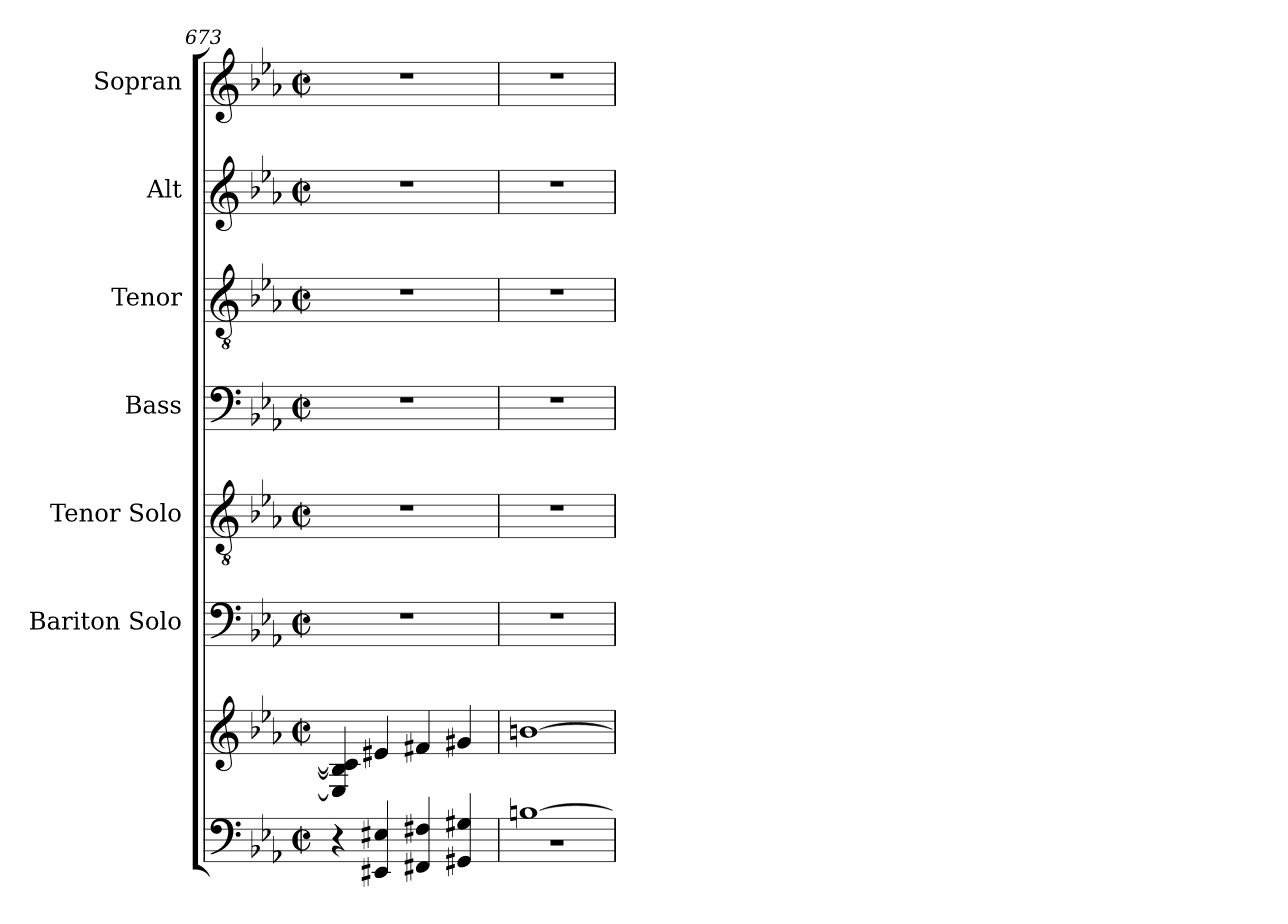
**kern	**kern	**kern	**kern	**kern	**kern	**kern	**kern
*part7	*part7	*part6	*part5	*part4	*part3	*part2	*part1
*staff8	*staff7	*staff6	*staff5	*staff4	*staff3	*staff2	*staff1
*	*	*I"Bariton Solo	*I"Tenor Solo	*I"Bass	*I"Tenor	*I"Alt	*I"Sopran
*	*	*	*	*I'B.	*I'T.	*I'A.	*I'S.
*clefF4	*clefG2	*clefF4	*clefGv2	*clefF4	*clefGv2	*clefG2	*clefG2
*k[b-e-a-]	*k[b-e-a-]	*k[b-e-a-]	*k[b-e-a-]	*k[b-e-a-]	*k[b-e-a-]	*k[b-e-a-]	*k[b-e-a-]
*E-:	*E-:	*E-:	*E-:	*E-:	*E-:	*E-:	*E-:
*M2/2	*M2/2	*M2/2	*M2/2	*M2/2	*M2/2	*M2/2	*M2/2
*met(c|)	*met(c|)	*met(c|)	*met(c|)	*met(c|)	*met(c|)	*met(c|)	*met(c|)
=673	=673	=673	=673	=673	=673	=673	=673
4r	4E#/] 4B/] 4c#/]	1r	1r	1r	1r	1r	1r
4EE#X/ 4E#X/	4e#X/	.	.	.	.	.	.
4FF#X/ 4F#X/	4f#X/	.	.	.	.	.	.
4GG#X/ 4G#X/	4g#X/	.	.	.	.	.	.
=674	=674	=674	=674	=674	=674	=674	=674
*^	*	*	*	*	*	*	*
[>1Bn	1r	[1bn	1r	1r	1r	1r	1r	1r
*v	*v	*	*	*	*	*	*	*
=	=	=	=	=	=	=	=
*-	*-	*-	*-	*-	*-	*-	*-
